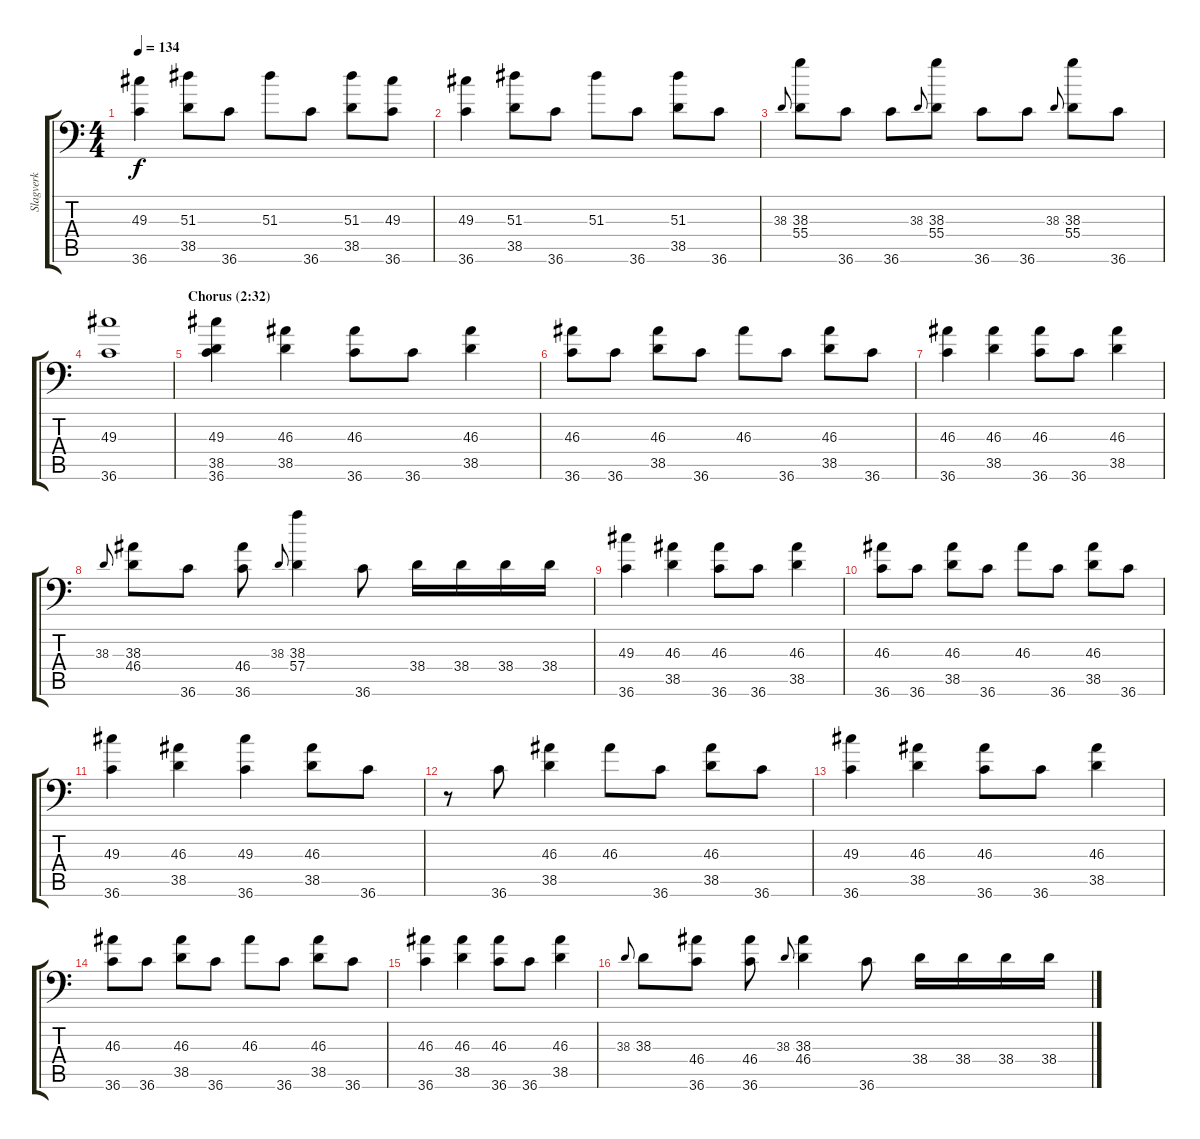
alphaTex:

\track ("Slagverk" "Slagverk") {instrument acousticgrandpiano}
\staff {score tabs}
\tuning (C-1 C-1 C-1 C-1 C-1 C-1) {hide}
\ts (4 4)
\tempo 134
\clef f4
\ks c
(49.3 36.6).4{dy f} (51.3 38.5).8 36.6.8 51.3.8 36.6.8 (51.3 38.5).8 (49.3 36.6).8 |
(49.3 36.6).4 (51.3 38.5).8 36.6.8 51.3.8 36.6.8 (51.3 38.5).8 36.6.8 |
38.3.8{gr onbeat} (38.3 55.4).8 36.6.8 36.6.8 38.3.8{gr onbeat} (38.3 55.4).8 36.6.8 36.6.8 38.3.8{gr onbeat} (38.3 55.4).8 36.6.8 |
(49.3 36.6).1 |
\section ("" "Chorus (2:32)")
(49.3 38.5 36.6).4 (46.3 38.5).4 (46.3 36.6).8 36.6.8 (46.3 38.5).4 |
(46.3 36.6).8 36.6.8 (46.3 38.5).8 36.6.8 46.3.8 36.6.8 (46.3 38.5).8 36.6.8 |
(46.3 36.6).4 (46.3 38.5).4 (46.3 36.6).8 36.6.8 (46.3 38.5).4 |
38.3.8{gr onbeat} (38.3 46.4).8 36.6.8 (46.4 36.6).8 38.3.8{gr onbeat} (38.3 57.4).4 36.6.8 38.4.16 38.4.16 38.4.16 38.4.16 |
(49.3 36.6).4 (46.3 38.5).4 (46.3 36.6).8 36.6.8 (46.3 38.5).4 |
(46.3 36.6).8 36.6.8 (46.3 38.5).8 36.6.8 46.3.8 36.6.8 (46.3 38.5).8 36.6.8 |
(49.3 36.6).4 (46.3 38.5).4 (49.3 36.6).4 (46.3 38.5).8 36.6.8 |
r.8 36.6.8 (46.3 38.5).4 46.3.8 36.6.8 (46.3 38.5).8 36.6.8 |
(49.3 36.6).4 (46.3 38.5).4 (46.3 36.6).8 36.6.8 (46.3 38.5).4 |
(46.3 36.6).8 36.6.8 (46.3 38.5).8 36.6.8 46.3.8 36.6.8 (46.3 38.5).8 36.6.8 |
(46.3 36.6).4 (46.3 38.5).4 (46.3 36.6).8 36.6.8 (46.3 38.5).4 |
38.3.8{gr onbeat} 38.3.8 (46.4 36.6).8 (46.4 36.6).8 38.3.8{gr onbeat} (38.3 46.4).4 36.6.8 38.4.16 38.4.16 38.4.16 38.4.16
